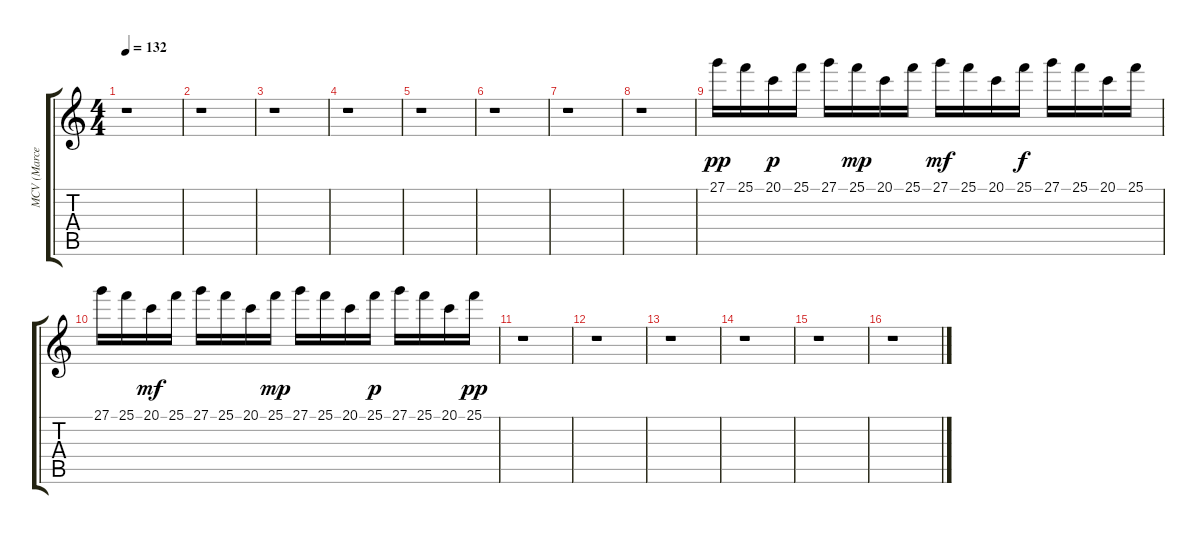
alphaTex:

\track ("MCV (Marcel)" "MCV (Marce") {instrument fx7echoes}
\staff {score tabs}
\tuning (E4 B3 G3 D3 A2 E2) {hide}
\ts (4 4)
\tempo 132
\clef g2
\ks c
r.1{dy pp} |
r.1 |
r.1 |
r.1 |
r.1 |
r.1 |
r.1 |
r.1 |
27.1.16 25.1.16 20.1.16{dy p} 25.1.16 27.1.16 25.1.16{dy mp} 20.1.16 25.1.16 27.1.16{dy mf} 25.1.16 20.1.16 25.1.16{dy f} 27.1.16 25.1.16 20.1.16 25.1.16 |
27.1.16 25.1.16 20.1.16{dy mf} 25.1.16 27.1.16 25.1.16 20.1.16 25.1.16{dy mp} 27.1.16 25.1.16 20.1.16 25.1.16{dy p} 27.1.16 25.1.16 20.1.16 25.1.16{dy pp} |
r.1 |
r.1 |
r.1 |
r.1 |
r.1 |
r.1
